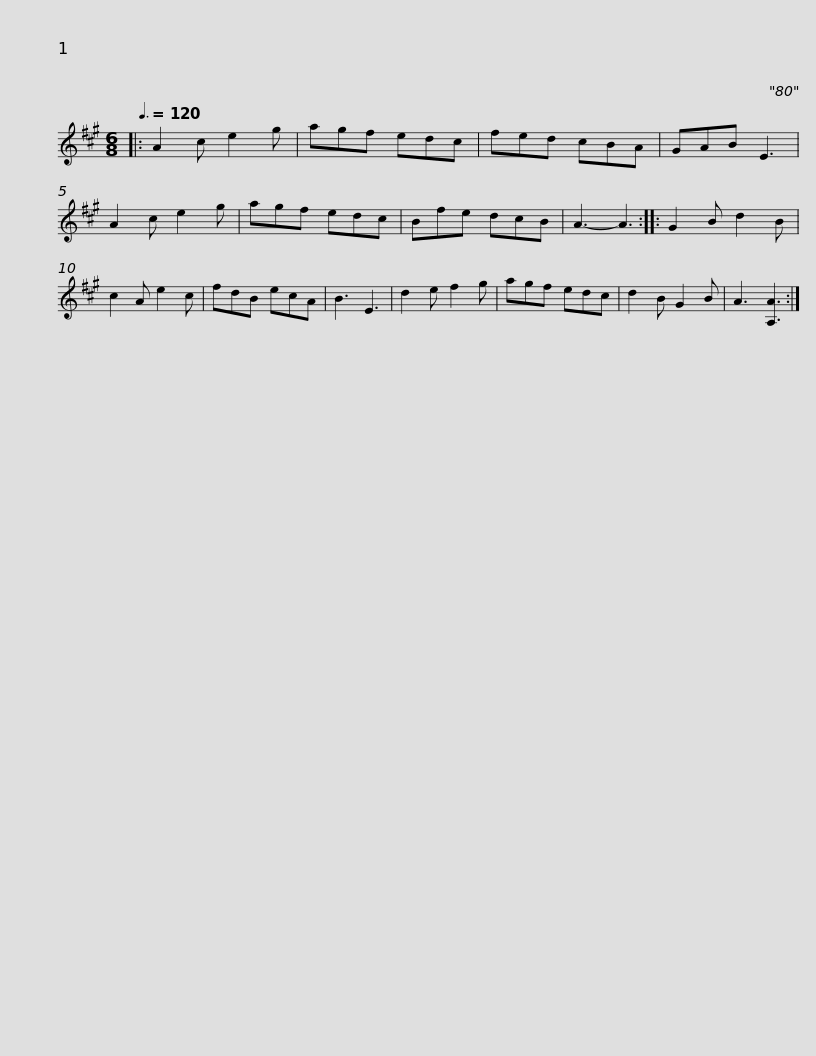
X:1
L:1/8
Q:3/8=120
M:6/8
I:linebreak $
K:A
V:1 treble
V:1
|: A2 c e2 g | agf edc | fed cBA | GAB E3 | A2 c e2 g | %5
 agf edc | Bfe dcB | A3- A3 ::$ G2 B d2 B | c2 A e2 c | %10
 fdB ecA | B3 E3 | d2 e f2 g | agf edc | d2 B G2 B | %15
 A3 [A,A]3 :| %16
